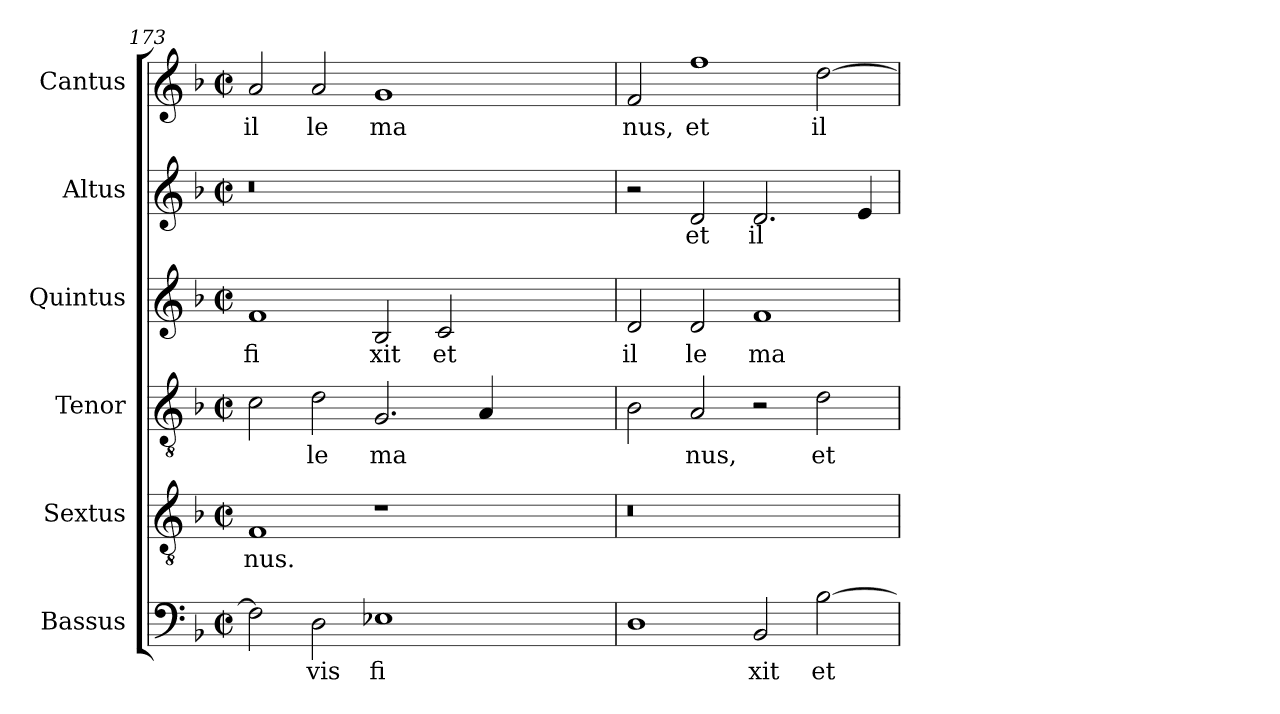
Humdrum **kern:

**kern	**text	**kern	**text	**kern	**text	**kern	**text	**kern	**text	**kern	**text
*part6	*part6	*part5	*part5	*part4	*part4	*part3	*part3	*part2	*part2	*part1	*part1
*staff6	*staff6	*staff5	*staff5	*staff4	*staff4	*staff3	*staff3	*staff2	*staff2	*staff1	*staff1
*I"Bassus	*	*I"Sextus	*	*I"Tenor	*	*I"Quintus	*	*I"Altus	*	*I"Cantus	*
*I'Bassus	*	*I'Sextus	*	*I'Tenor	*	*I'Quintus	*	*I'Altus	*	*I'Cantus	*
*clefF4	*	*clefGv2	*	*clefGv2	*	*clefG2	*	*clefG2	*	*clefG2	*
*k[b-]	*	*k[b-]	*	*k[b-]	*	*k[b-]	*	*k[b-]	*	*k[b-]	*
*F:	*	*F:	*	*F:	*	*F:	*	*F:	*	*F:	*
*M2/2	*	*M2/2	*	*M2/2	*	*M2/2	*	*M2/2	*	*M2/2	*
*met(c|)	*	*met(c|)	*	*met(c|)	*	*met(c|)	*	*met(c|)	*	*met(c|)	*
=173	=173	=173	=173	=173	=173	=173	=173	=173	=173	=173	=173
!	!	!	!LO:LY:b:cj	!	!	!	!LO:LY:b:cj	!	!	!	!LO:LY:b:cj
2F\]	.	1F	nus.	2c\	.	1f	fi	0r	.	2a/	il
!	!LO:LY:b:cj	!	!	!	!LO:LY:b:cj	!	!	!	!	!	!LO:LY:b:cj
2D\	vis	.	.	2d\	le	.	.	.	.	2a/	le
!	!LO:LY:b:cj	!LO:N:vis=1	!	!	!LO:LY:b	!	!LO:LY:b:cj	!	!	!	!LO:LY:b:cj
1E-X	fi	0r	.	2.G/	ma	2B-/	xit	.	.	1g	ma
!	!	!	!	!	!	!	!LO:LY:b:cj	!	!	!	!
.	.	.	.	.	.	2c/	et	.	.	.	.
.	.	.	.	4A/	.	.	.	.	.	.	.
1ryy	.	.	.	1ryy	.	1ryy	.	1ryy	.	1ryy	.
=174	=174	=174	=174	=174	=174	=174	=174	=174	=174	=174	=174
!	!	!	!	!	!	!	!LO:LY:b:cj	!	!	!	!LO:LY:b:cj
1D	.	0r	.	2B-\	.	2d/	il	2r	.	2f/	nus,
!	!	!	!	!	!LO:LY:b:cj	!	!LO:LY:b:cj	!	!LO:LY:b:cj	!	!LO:LY:b:cj
.	.	.	.	2A/	nus,	2d/	le	2d/	et	1ff	et
!	!LO:LY:b:cj	!	!	!	!	!	!LO:LY:b:cj	!	!LO:LY:b:cj	!	!
2BB-/	xit	.	.	2r	.	1f	ma	2.d/	il	.	.
!	!LO:LY:b:cj	!	!	!	!LO:LY:b:cj	!	!	!	!	!	!LO:LY:b:cj
[>2B-\	et	.	.	2d\	et	.	.	.	.	[>2dd\	il
.	.	.	.	.	.	.	.	4e/	.	.	.
=	=	=	=	=	=	=	=	=	=	=	=
*-	*-	*-	*-	*-	*-	*-	*-	*-	*-	*-	*-
